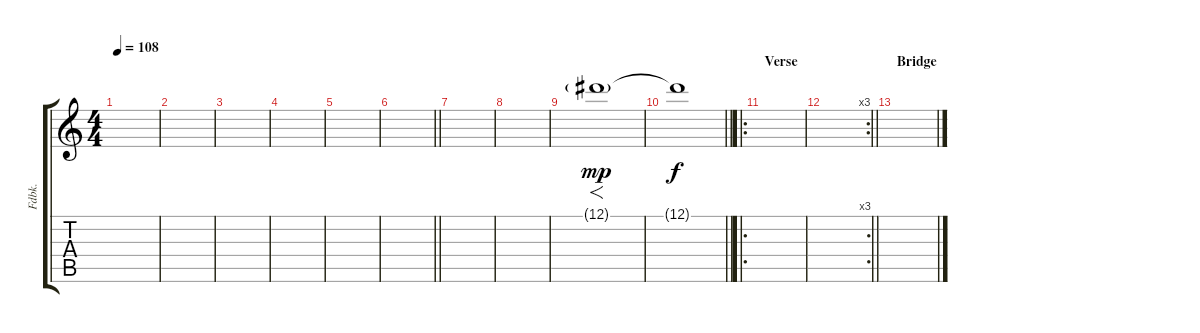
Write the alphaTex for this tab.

\track ("Fdbk." "Fdbk.") {instrument distortionguitar}
\staff {score tabs}
\tuning (Eb4 Bb3 Gb3 Db3 Ab2 Eb2) {hide}
\ts (4 4)
\tempo 108
\clef g2
\ks c
|
|
|
|
|
\barLineRight lightlight
|
|
|
12.1{g}.1{f dy mp} |
\barLineRight lightlight
12.1{t}.1{dy f} |
\ro
\section ("" "Verse")
|
\rc 3
\barLineRight lightlight
|
\section ("" "Bridge")
